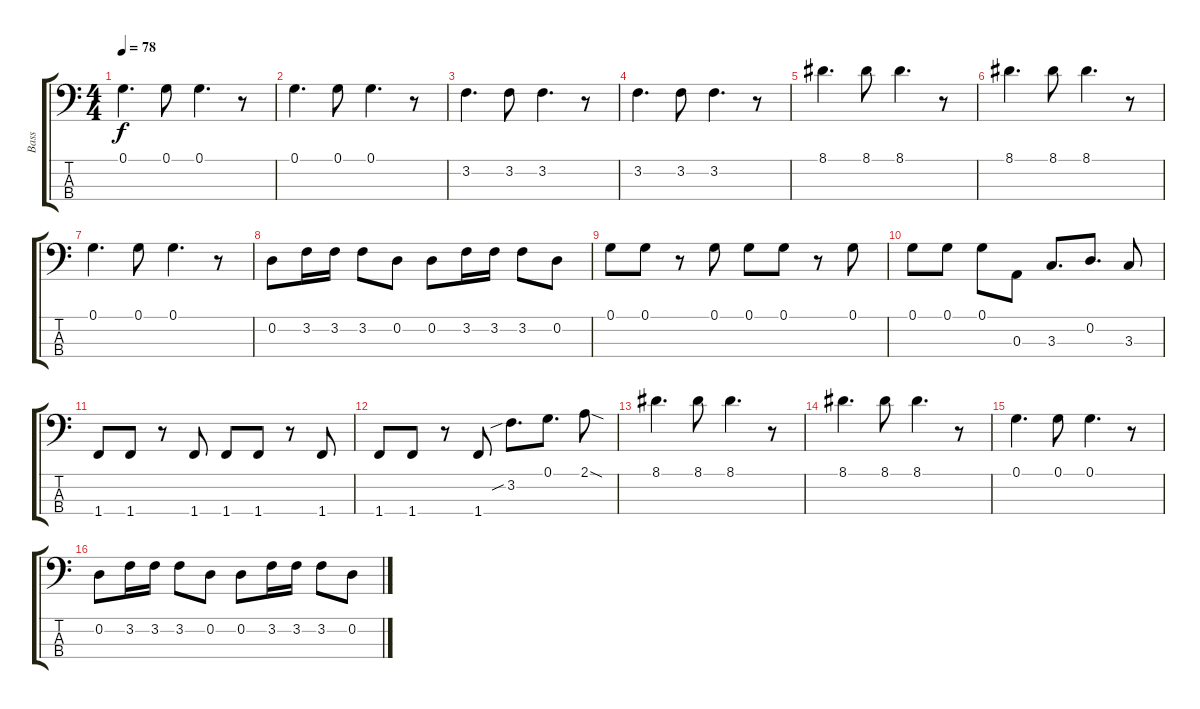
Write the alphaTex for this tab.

\track ("Bass" "Bass") {solo instrument electricbassfinger}
\staff {score tabs}
\tuning (G2 D2 A1 E1) {hide}
\ts (4 4)
\tempo 78
\clef f4
\ks c
0.1.4{d dy f} 0.1.8 0.1.4{d} r.8 |
0.1.4{d} 0.1.8 0.1.4{d} r.8 |
3.2.4{d} 3.2.8 3.2.4{d} r.8 |
3.2.4{d} 3.2.8 3.2.4{d} r.8 |
8.1.4{d} 8.1.8 8.1.4{d} r.8 |
8.1.4{d} 8.1.8 8.1.4{d} r.8 |
0.1.4{d} 0.1.8 0.1.4{d} r.8 |
0.2.8 3.2.16 3.2.16 3.2.8 0.2.8 0.2.8 3.2.16 3.2.16 3.2.8 0.2.8 |
0.1.8 0.1.8 r.8 0.1.8 0.1.8 0.1.8 r.8 0.1.8 |
0.1.8 0.1.8 0.1.8 0.3.8 3.3.8{d} 0.2.8{d} 3.3.8 |
1.4.8 1.4.8 r.8 1.4.8 1.4.8 1.4.8 r.8 1.4.8 |
1.4.8 1.4.8 r.8 1.4.8 3.2{sib}.8{d} 0.1.8{d} 2.1{sod}.8 |
8.1.4{d} 8.1.8 8.1.4{d} r.8 |
8.1.4{d} 8.1.8 8.1.4{d} r.8 |
0.1.4{d} 0.1.8 0.1.4{d} r.8 |
0.2.8 3.2.16 3.2.16 3.2.8 0.2.8 0.2.8 3.2.16 3.2.16 3.2.8 0.2.8
